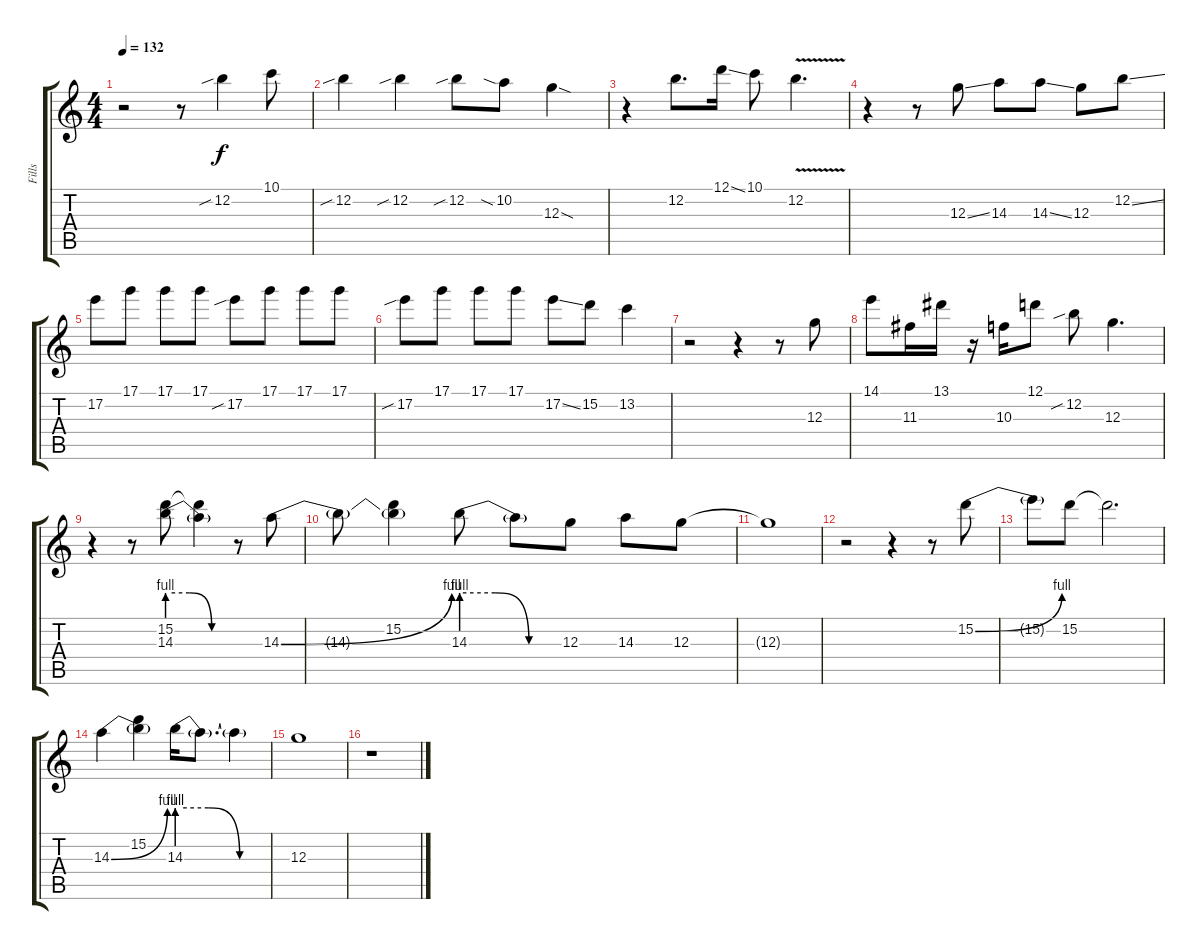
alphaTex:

\track ("Fills" "Fills") {instrument overdrivenguitar}
\staff {score tabs}
\tuning (D4 B3 G3 D3 G2 D2) {hide}
\ts (4 4)
\tempo 132
\clef g2
\ks c
r.2{dy f} r.8 12.2{sib}.4 10.1.8 |
12.2{sib}.4 12.2{sib}.4 12.2{sib}.8 10.2{sia}.8 12.3{sod}.4 |
r.4 12.2.8{d} 12.1{ss}.16 10.1.8 12.2{v}.4{d} |
r.4 r.8 12.3{ss}.8 14.3.8 14.3{ss}.8 12.3.8 12.2{ss}.8 |
17.2.8 17.1.8 17.1.8 17.1.8 17.2{sib}.8 17.1.8 17.1.8 17.1.8 |
17.2{sib}.8 17.1.8 17.1.8 17.1.8 17.2{ss}.8 15.2.8 13.2.4 |
r.2 r.4 r.8 12.3.8 |
14.1.8 11.3.16 13.1.16 r.16 10.3.16 12.1.8 12.2{sib}.8 12.3.4{d} |
r.4 r.8 (15.2 14.3{be (custom 0 4 20 4 40 0 60 0)}).8 (15.2{t} 14.3{t}).4 r.8 14.3{be (bend 0 0 60 4)}.8 |
14.3{t}.8 (15.2 14.3{t}).4 14.3{be (custom 0 4 20 4 40 0 60 0)}.8 14.3{t}.8 12.3.8 14.3.8 12.3.8 |
12.3{t}.1 |
r.2 r.4 r.8 15.2{be (bend 0 0 60 4)}.8 |
15.2{t}.8 15.2.8 15.2{t}.2{d} |
14.3{be (bend 0 0 60 4)}.4 (15.2 14.3{t}).4 14.3{be (custom 0 4 20 4 40 0 60 0)}.16 14.3{t}.8{d} 14.3{t}.4 |
12.3.1 |
r.1
